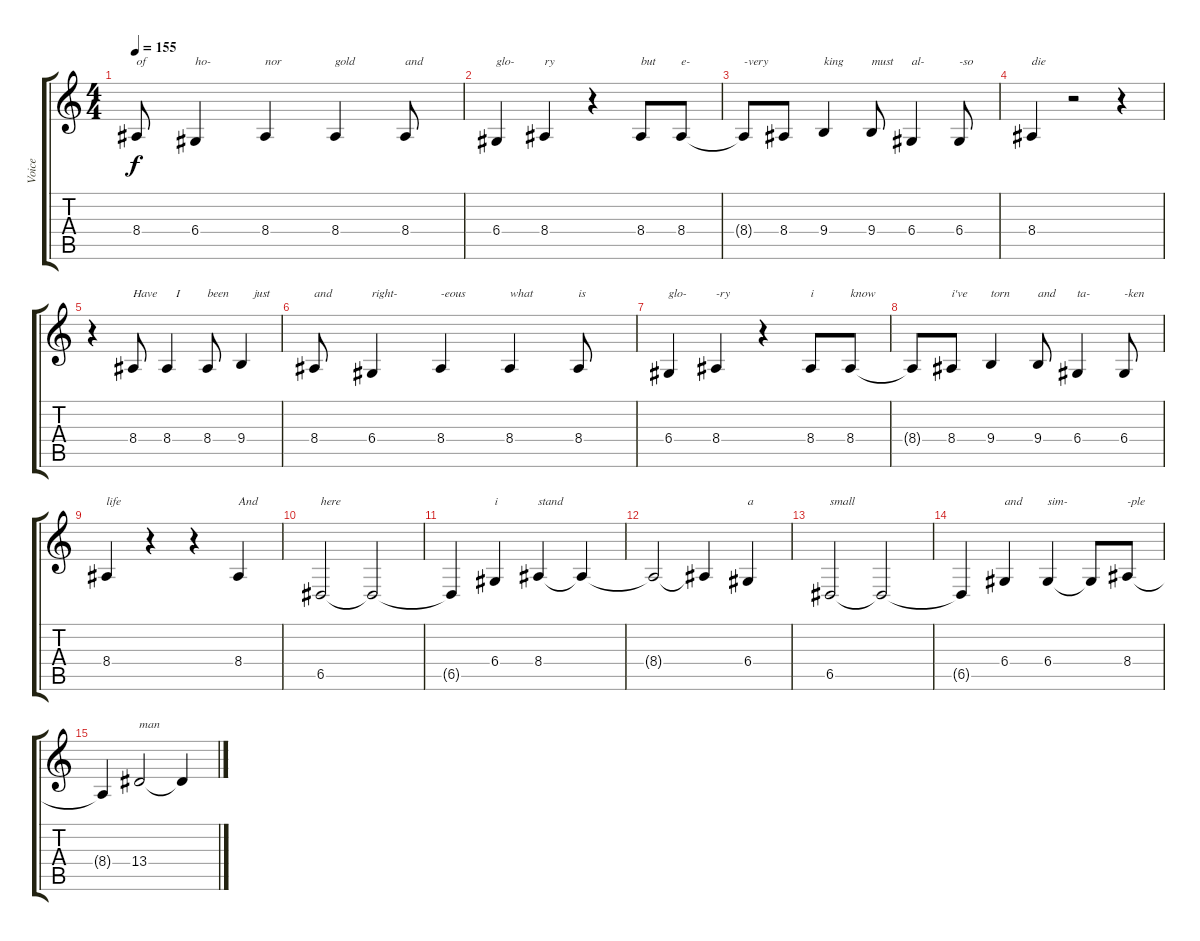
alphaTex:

\track ("Voice" "Voice") {instrument sopranosax}
\staff {score tabs}
\tuning (E4 B3 G3 D3 A2 E2) {hide}
\ts (4 4)
\tempo 155
\clef g2
\ks c
8.4.8{txt "of" dy f} 6.4.4{txt "ho-"} 8.4.4{txt "nor"} 8.4.4{txt "gold"} 8.4.8{txt "and"} |
6.4.4{txt "glo-"} 8.4.4{txt "ry"} r.4 8.4.8{txt "but"} 8.4.8{txt "e-"} |
8.4{t}.8{txt "-very"} 8.4.8 9.4.4{txt "king"} 9.4.8{txt "must"} 6.4.4{txt "al-"} 6.4.8{txt "-so"} |
8.4.4{txt "die"} r.2 r.4 |
r.4 8.4.8{txt "Have"} 8.4.4{txt "   I"} 8.4.8{txt "been"} 9.4.4{txt "    just"} |
8.4.8{txt "and"} 6.4.4{txt "right-"} 8.4.4{txt "-eous"} 8.4.4{txt "what"} 8.4.8{txt "is"} |
6.4.4{txt "glo-"} 8.4.4{txt "-ry"} r.4 8.4.8{txt "i"} 8.4.8{txt "know"} |
8.4{t}.8 8.4.8{txt "i've"} 9.4.4{txt "torn"} 9.4.8{txt "and"} 6.4.4{txt "ta-"} 6.4.8{txt "-ken"} |
8.4.4{txt "life"} r.4 r.4 8.4.4{txt "And"} |
6.5.2{txt "here"} 6.5{t}.2 |
6.5{t}.4 6.4.4{txt "i"} 8.4.4{txt "stand"} 8.4{t}.4 |
8.4{t}.2 8.4{t}.4 6.4.4{txt "a"} |
6.5.2{txt "small"} 6.5{t}.2 |
6.5{t}.4 6.4.4{txt "and"} 6.4.4{txt "sim-"} 6.4{t}.8 8.4.8{txt "-ple"} |
8.4{t}.4 13.4.2{txt "man"} 13.4{t}.4
